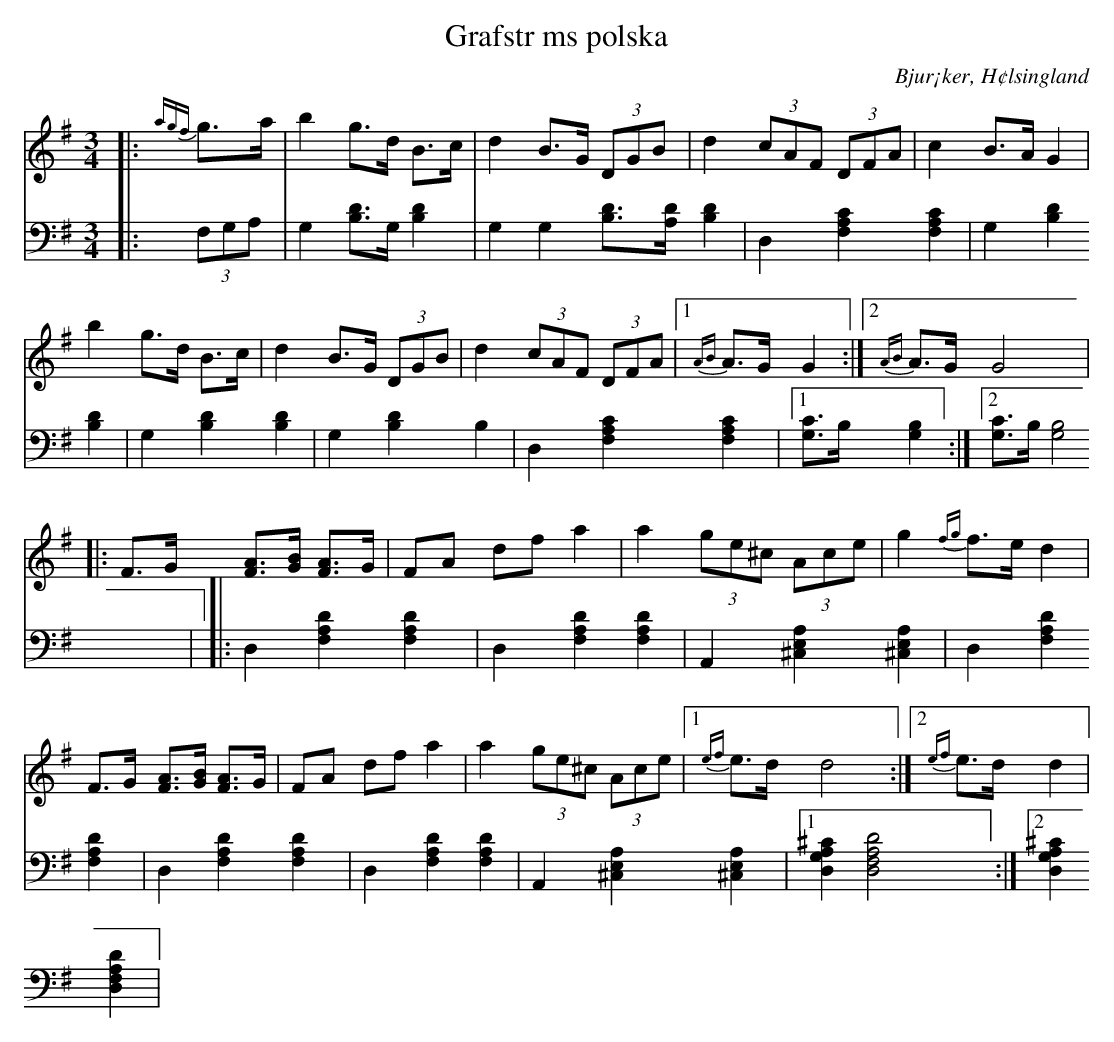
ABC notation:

X:1
T: Grafstr ms polska
O: Bjur¡ker, H¢lsingland
M: 3/4
L: 1/8
K: G
V:1
V:2
V: 1
|:{agf}g>a|b2 g>d B>c|d2 B>G (3DGB|d2 (3cAF (3DFA|c2 B>A G2|
b2 g>d B>c|d2 B>G (3DGB|d2 (3cAF (3DFA|1 {AB}A>G G2:|2 {AB}A>G G4|
|:F>G [FA]>[GB] [FA]>G |FA df a2 |a2 (3ge^c (3Ace |g2 {fg}f>e d2 |
F>G [FA]>[GB] [FA]>G |FA df a2 |a2 (3ge^c (3Ace |1 {ef}e>d d4:|2 {ef}e>d d2|
V:2 clef=bass
|:(3F,G,A, | G,2 [B,D]>G, [B,2D2]| G,2 G,2 [B,D]>[A,D] [B,2D2]|D,2 [F,2A,2C2] [F,2A,2C2]| G,2 [B,2D2] [B,2D2]|
G,2 [B,2D2] [B,2D2]|G,2 [B,2D2] B,2|D,2 [F,2A,2C2] [F,2A,2C2]|1 [G,C]>B, [G,2B,2]:|2 [G,C]>B, [G,4B,4]|
|:D,2 [F,2A,2D2] [F,2A,2D2]|D,2 [F,2A,2D2] [F,2A,2D2]| A,,2 [^C,2E,2A,2] [^C,2E,2A,2]|D,2 [F,2A,2D2] [F,2A,2D2] |
D,2 [F,2A,2D2] [F,2A,2D2] | D,2 [F,2A,2D2] [F,2A,2D2] | A,,2 [^C,2E,2A,2] [^C,2E,2A,2]|1 [D,2G,2A,2^C2] [D,4F,4A,4D4]:|2 [D,2G,2A,2^C2] [D,2F,2A,2D2]|
